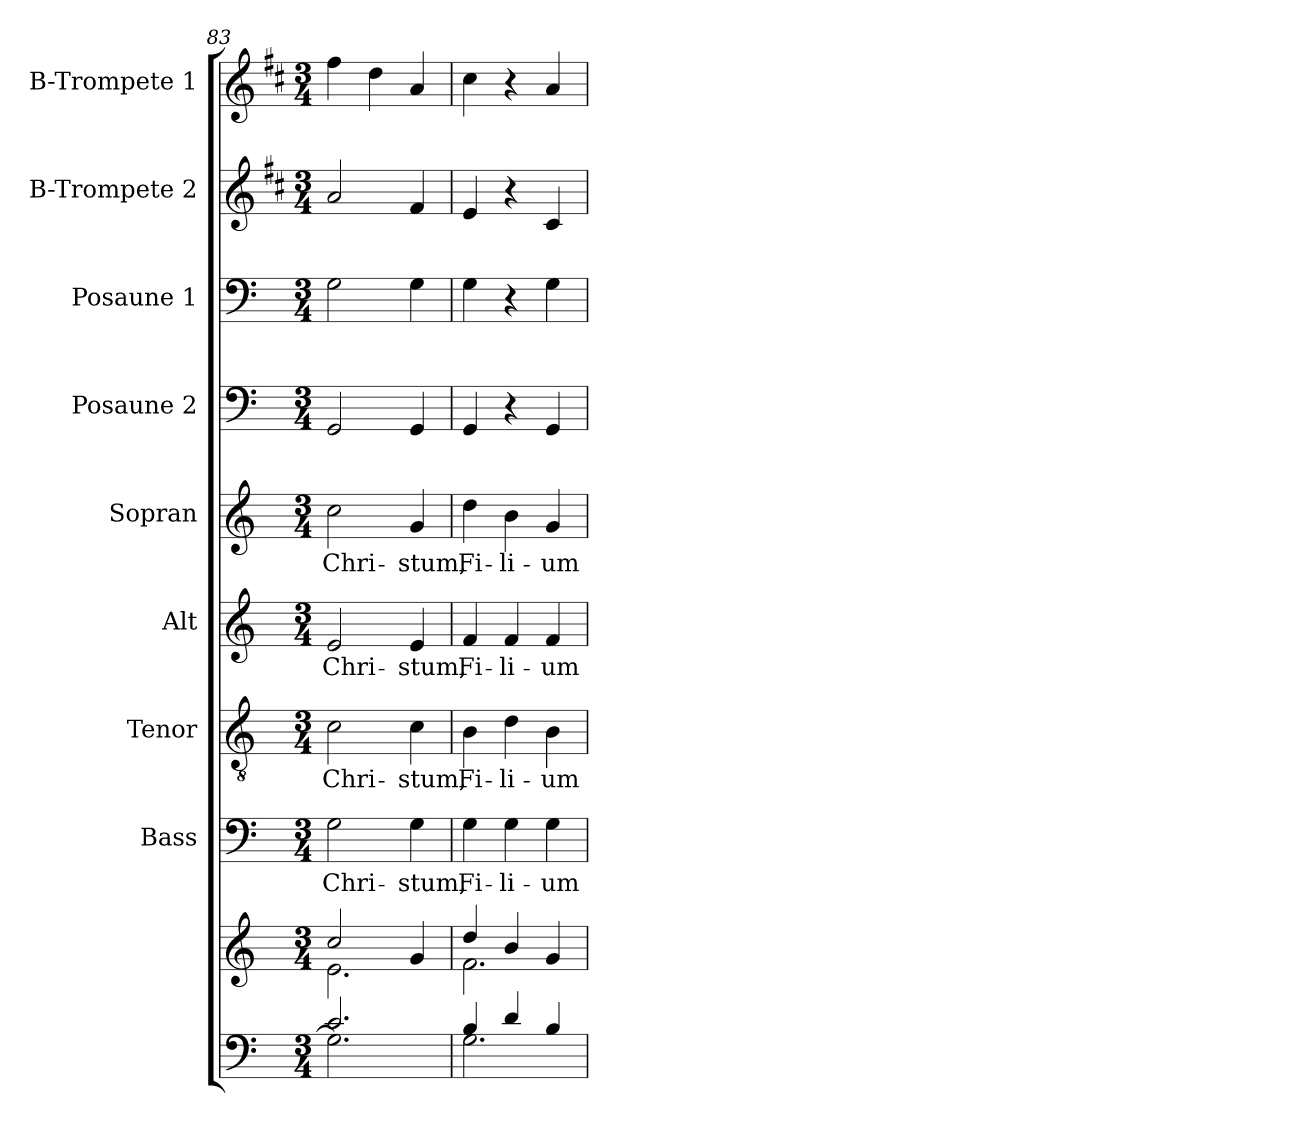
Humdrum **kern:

**kern	**kern	**kern	**text	**kern	**text	**kern	**text	**kern	**text	**kern	**kern	**kern	**kern
*part9	*part9	*part8	*part8	*part7	*part7	*part6	*part6	*part5	*part5	*part4	*part3	*part2	*part1
*staff10	*staff9	*staff8	*staff8	*staff7	*staff7	*staff6	*staff6	*staff5	*staff5	*staff4	*staff3	*staff2	*staff1
*	*	*I"Bass	*	*I"Tenor	*	*I"Alt	*	*I"Sopran	*	*I"Posaune 2	*I"Posaune 1	*I"B-Trompete 2	*I"B-Trompete 1
*	*	*I'B.	*	*I'T.	*	*I'A.	*	*I'S.	*	*I'Pos. 2	*I'Pos. 1	*I'B Trp. 2	*I'B Trp. 1
*clefF4	*clefG2	*clefF4	*	*clefGv2	*	*clefG2	*	*clefG2	*	*clefF4	*clefF4	*clefG2	*clefG2
*	*	*	*	*	*	*	*	*	*	*	*	*ITrd1c2	*ITrd1c2
*k[]	*k[]	*k[]	*	*k[]	*	*k[]	*	*k[]	*	*k[]	*k[]	*k[]	*k[]
*C:	*C:	*C:	*	*C:	*	*C:	*	*C:	*	*C:	*C:	*C:	*C:
*M3/4	*M3/4	*M3/4	*	*M3/4	*	*M3/4	*	*M3/4	*	*M3/4	*M3/4	*M3/4	*M3/4
=83	=83	=83	=83	=83	=83	=83	=83	=83	=83	=83	=83	=83	=83
*^	*^	*	*	*	*	*	*	*	*	*	*	*	*
!	!	!	!	!	!LO:LY:b	!	!LO:LY:b	!	!LO:LY:b	!	!LO:LY:b	!	!	!	!
2.c/	2.G\]	2cc/	2.e\	2G\	Chri-	2c\	Chri-	2e/	Chri-	2cc\	Chri-	2GG/	2G\	2g/	4ee\
.	.	.	.	.	.	.	.	.	.	.	.	.	.	.	4cc\
!	!	!	!	!	!LO:LY:b	!	!LO:LY:b	!	!LO:LY:b	!	!LO:LY:b	!	!	!	!
.	.	4g/	.	4G\	-stum,	4c\	-stum,	4e/	-stum,	4g/	-stum,	4GG/	4G\	4e/	4g/
=84	=84	=84	=84	=84	=84	=84	=84	=84	=84	=84	=84	=84	=84	=84	=84
!	!	!	!	!	!LO:LY:b	!	!LO:LY:b	!	!LO:LY:b	!	!LO:LY:b	!	!	!	!
4B/	2.G\	4dd/	2.f\	4G\	Fi-	4B\	Fi-	4f/	Fi-	4dd\	Fi-	4GG/	4G\	4d/	4b\
!	!	!	!	!	!LO:LY:b	!	!LO:LY:b	!	!LO:LY:b	!	!LO:LY:b	!	!	!	!
4d/	.	4b/	.	4G\	-li-	4d\	-li-	4f/	-li-	4b\	-li-	4r	4r	4r	4r
!	!	!	!	!	!LO:LY:b	!	!LO:LY:b	!	!LO:LY:b	!	!LO:LY:b	!	!	!	!
4B/	.	4g/	.	4G\	-um	4B\	-um	4f/	-um	4g/	-um	4GG/	4G\	4B/	4g/
*v	*v	*	*	*	*	*	*	*	*	*	*	*	*	*	*
*	*v	*v	*	*	*	*	*	*	*	*	*	*	*	*
=	=	=	=	=	=	=	=	=	=	=	=	=	=
*-	*-	*-	*-	*-	*-	*-	*-	*-	*-	*-	*-	*-	*-
